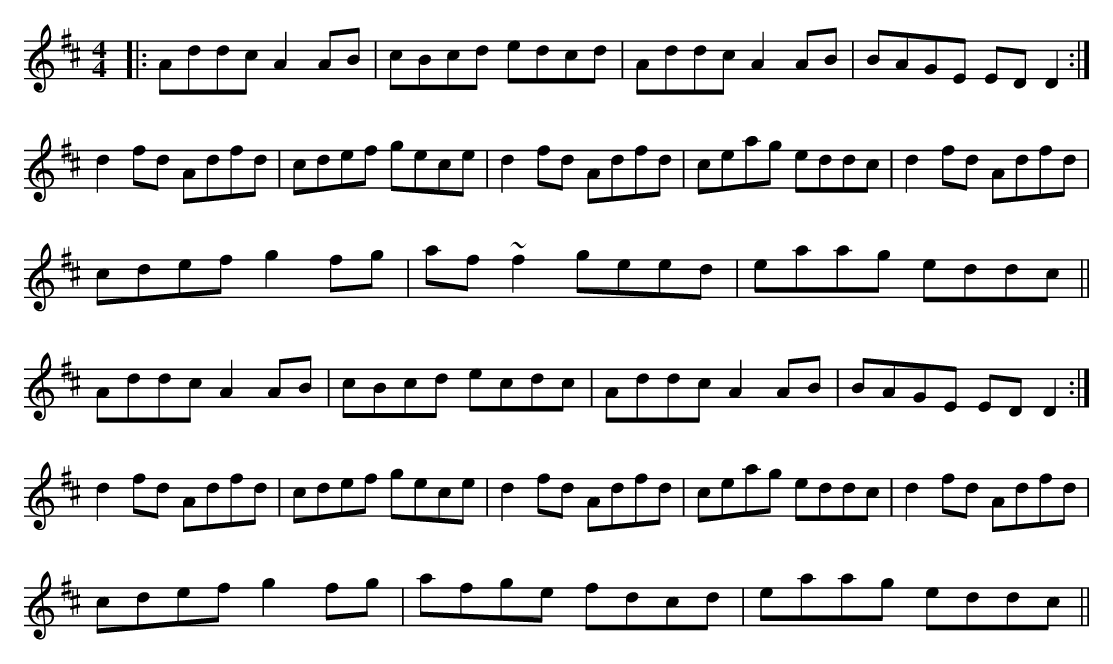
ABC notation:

X:1
M:4/4
K:D
|:Addc A2AB|cBcd edcd|Addc A2AB|BAGE EDD2:|
d2fd Adfd|cdef gece|d2fd Adfd|ceag eddc|d2fd Adfd|
cdef g2fg|af~f2 geed|eaag eddc||
Addc A2AB|cBcd ecdc|Addc A2AB|BAGE EDD2:|
d2fd Adfd|cdef gece|d2fd Adfd|ceag eddc|d2fd Adfd|
cdef g2fg|afge fdcd|eaag eddc||
